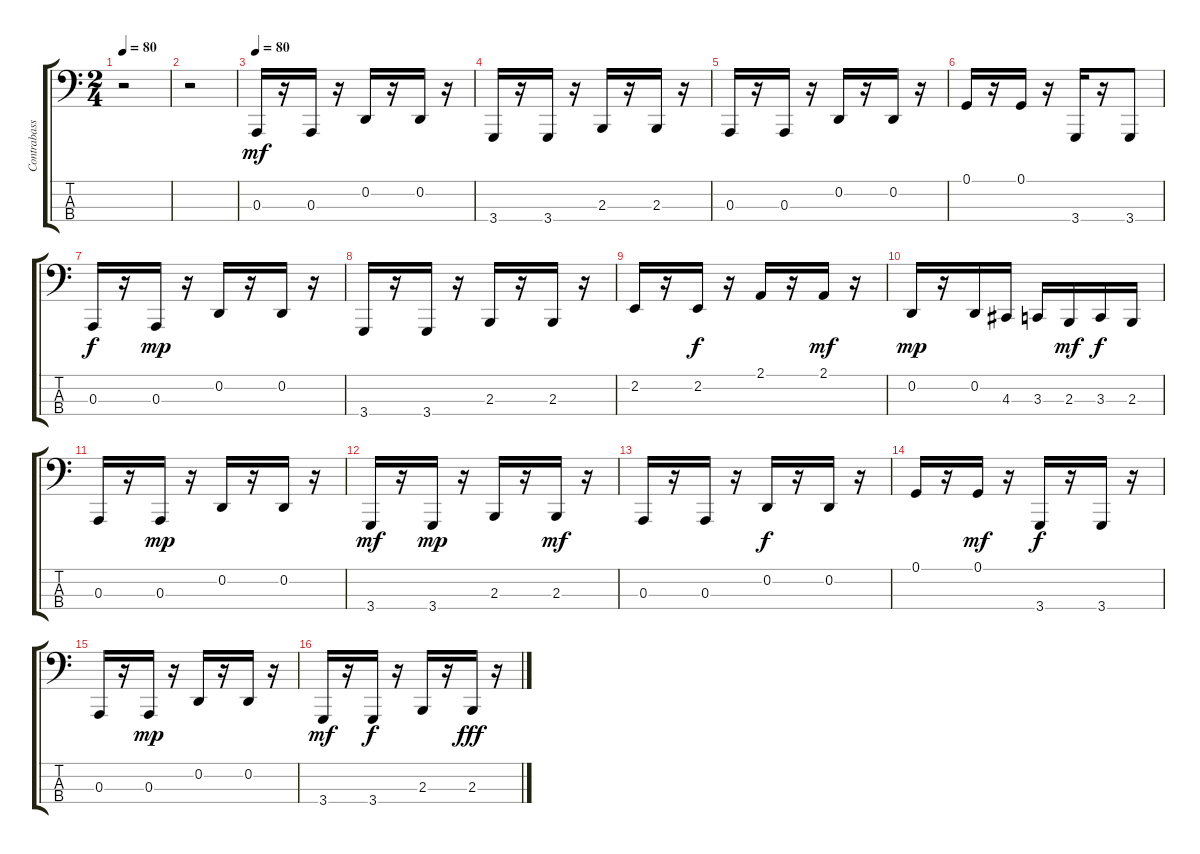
\track ("Contrabasses" "Contrabass") {instrument pizzicatostrings}
\staff {score tabs}
\tuning (G2 D2 A1 E1) {hide}
\ts (2 4)
\tempo 80
\clef f4
\ks c
r.2{dy f} |
r.2 |
\tempo 80
0.3.16{dy mf} r.16 0.3.16 r.16 0.2.16 r.16 0.2.16 r.16 |
3.4.16 r.16 3.4.16 r.16 2.3.16 r.16 2.3.16 r.16 |
0.3.16 r.16 0.3.16 r.16 0.2.16 r.16 0.2.16 r.16 |
0.1.16 r.16 0.1.16 r.16 3.4.16 r.16 3.4.8 |
0.3.16{dy f} r.16 0.3.16{dy mp} r.16 0.2.16 r.16 0.2.16 r.16 |
3.4.16 r.16 3.4.16 r.16 2.3.16 r.16 2.3.16 r.16 |
2.2.16 r.16 2.2.16{dy f} r.16 2.1.16 r.16 2.1.16{dy mf} r.16 |
0.2.16{dy mp} r.16 0.2.16 4.3.16 3.3.16 2.3.16{dy mf} 3.3.16{dy f} 2.3.16 |
0.3.16 r.16 0.3.16{dy mp} r.16 0.2.16 r.16 0.2.16 r.16 |
3.4.16{dy mf} r.16 3.4.16{dy mp} r.16 2.3.16 r.16 2.3.16{dy mf} r.16 |
0.3.16 r.16 0.3.16 r.16 0.2.16{dy f} r.16 0.2.16 r.16 |
0.1.16 r.16 0.1.16{dy mf} r.16 3.4.16{dy f} r.16 3.4.16 r.16 |
0.3.16 r.16 0.3.16{dy mp} r.16 0.2.16 r.16 0.2.16 r.16 |
3.4.16{dy mf} r.16 3.4.16{dy f} r.16 2.3.16 r.16 2.3.16{dy fff} r.16
